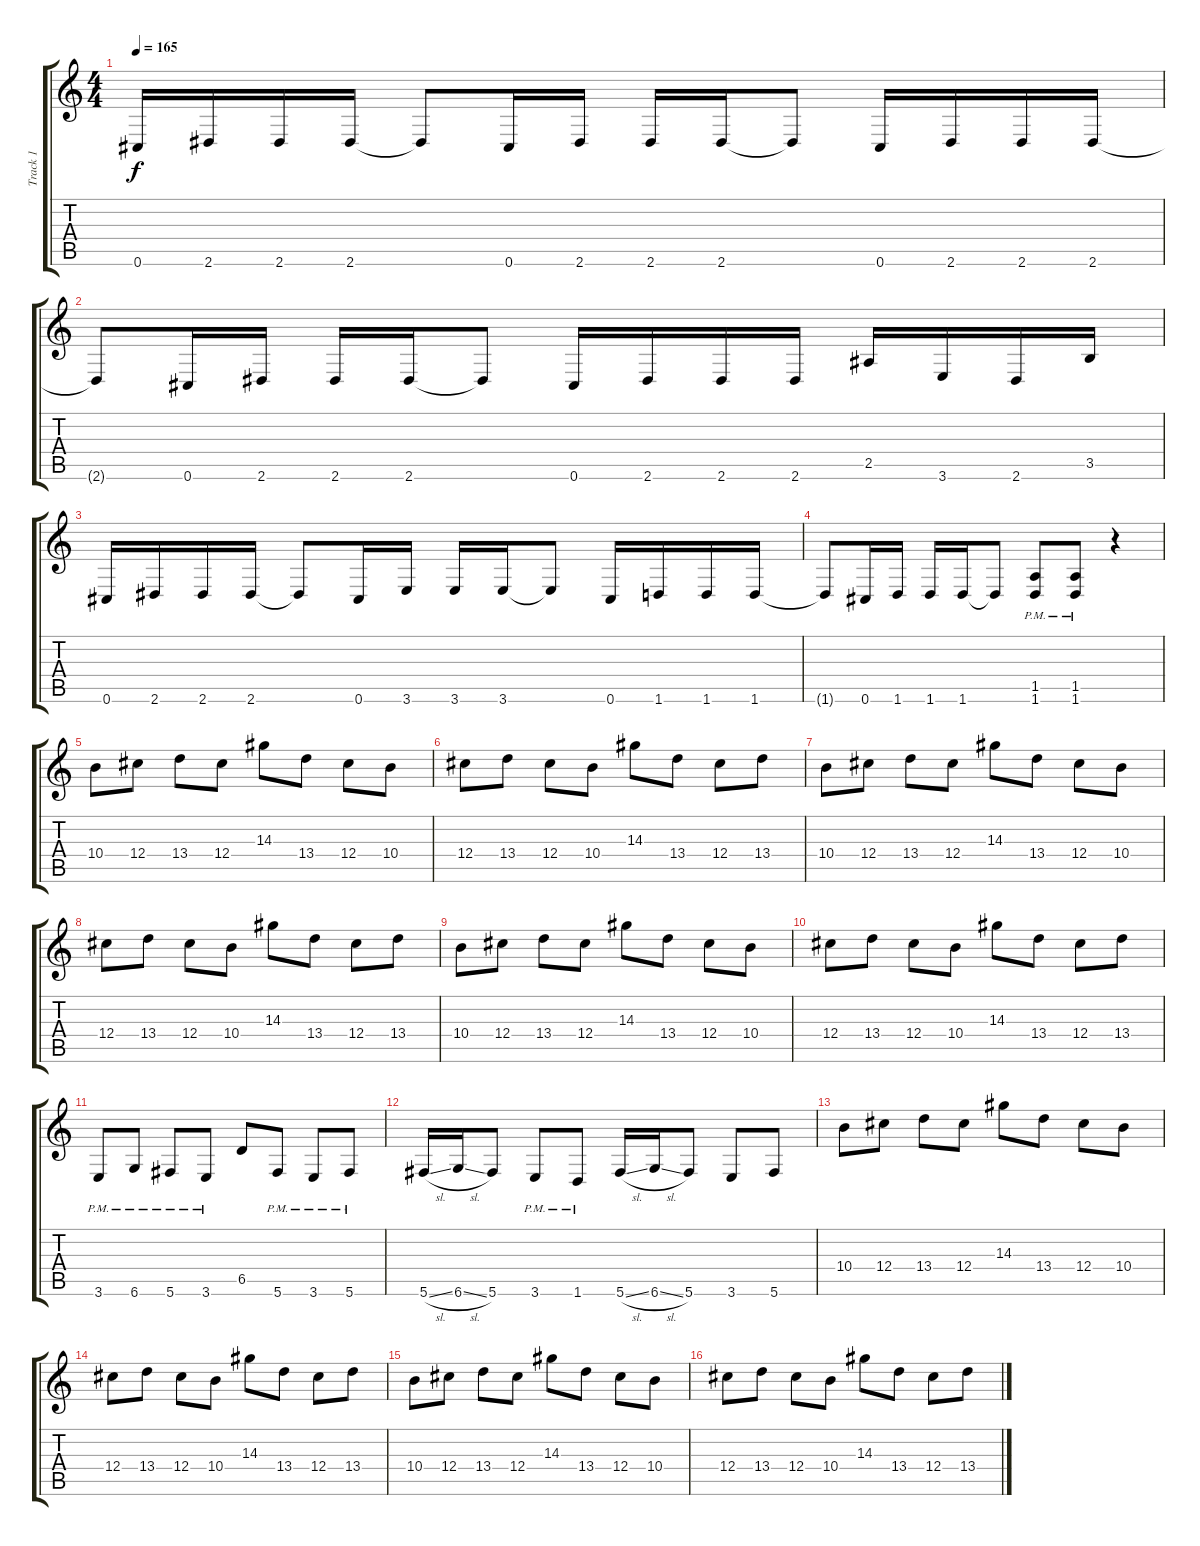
\track ("Track 1" "Track 1") {instrument distortionguitar}
\staff {score tabs}
\tuning (Eb4 Bb3 Gb3 Db3 Ab2 Db2) {hide}
\ts (4 4)
\tempo 165
\clef g2
\ks c
0.6.16{dy f} 2.6.16 2.6.16 2.6.16 2.6{t}.8 0.6.16 2.6.16 2.6.16 2.6.16 2.6{t}.8 0.6.16 2.6.16 2.6.16 2.6.16 |
2.6{t}.8 0.6.16 2.6.16 2.6.16 2.6.16 2.6{t}.8 0.6.16 2.6.16 2.6.16 2.6.16 2.5.16 3.6.16 2.6.16 3.5.16 |
0.6.16 2.6.16 2.6.16 2.6.16 2.6{t}.8 0.6.16 3.6.16 3.6.16 3.6.16 3.6{t}.8 0.6.16 1.6.16 1.6.16 1.6.16 |
1.6{t}.8 0.6.16 1.6.16 1.6.16 1.6.16 1.6{t}.8 (1.5{pm} 1.6{pm}).8 (1.5{pm} 1.6).8 r.4 |
10.4.8 12.4.8 13.4.8 12.4.8 14.3.8 13.4.8 12.4.8 10.4.8 |
12.4.8 13.4.8 12.4.8 10.4.8 14.3.8 13.4.8 12.4.8 13.4.8 |
10.4.8 12.4.8 13.4.8 12.4.8 14.3.8 13.4.8 12.4.8 10.4.8 |
12.4.8 13.4.8 12.4.8 10.4.8 14.3.8 13.4.8 12.4.8 13.4.8 |
10.4.8 12.4.8 13.4.8 12.4.8 14.3.8 13.4.8 12.4.8 10.4.8 |
12.4.8 13.4.8 12.4.8 10.4.8 14.3.8 13.4.8 12.4.8 13.4.8 |
3.6{pm}.8 6.6{pm}.8 5.6{pm}.8 3.6{pm}.8 6.5.8 5.6{pm}.8 3.6{pm}.8 5.6{pm}.8 |
5.6{sl}.16 6.6{sl}.16 5.6.8 3.6{pm}.8 1.6{pm}.8 5.6{sl}.16 6.6{sl}.16 5.6.8 3.6.8 5.6.8 |
10.4.8 12.4.8 13.4.8 12.4.8 14.3.8 13.4.8 12.4.8 10.4.8 |
12.4.8 13.4.8 12.4.8 10.4.8 14.3.8 13.4.8 12.4.8 13.4.8 |
10.4.8 12.4.8 13.4.8 12.4.8 14.3.8 13.4.8 12.4.8 10.4.8 |
12.4.8 13.4.8 12.4.8 10.4.8 14.3.8 13.4.8 12.4.8 13.4.8
